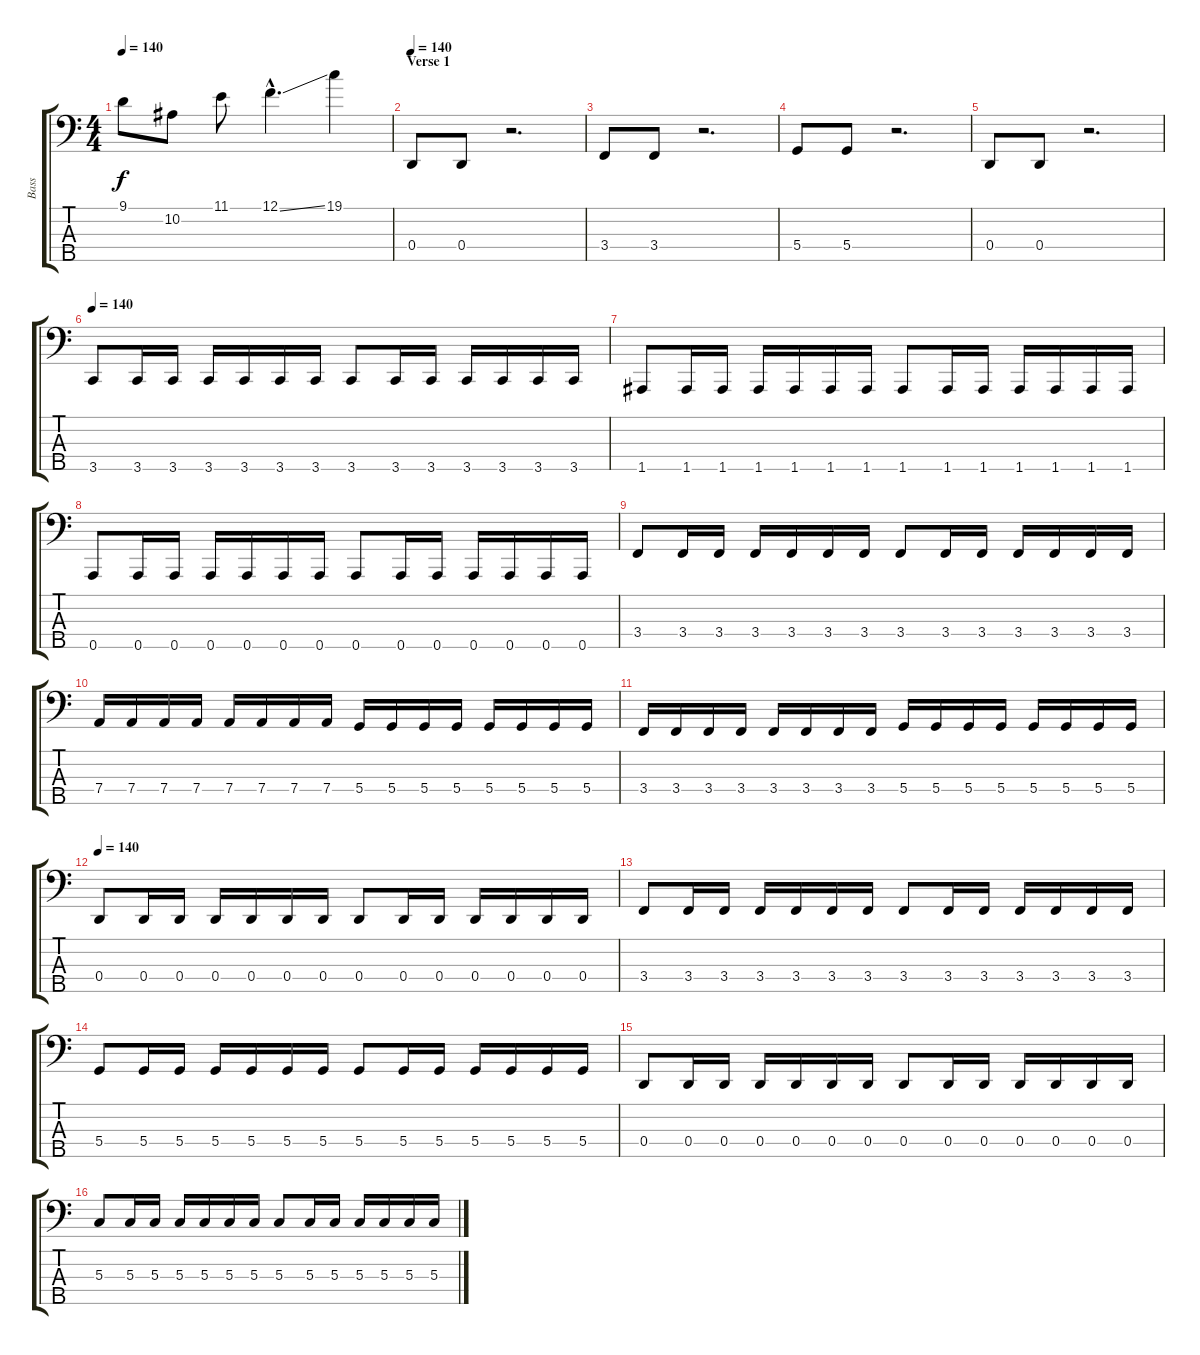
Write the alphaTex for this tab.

\track ("Bass" "Bass") {instrument electricbassfinger}
\staff {score tabs}
\tuning (F2 C2 G1 D1 A0) {hide}
\ts (4 4)
\tempo 140
\clef f4
\ks c
9.1.8{dy f volume 16 instrument electricbasspick} 10.2.8 11.1.8 12.1{ss hac}.4{d} 19.1.4 |
\section ("" "Verse 1")
\tempo 140
0.4.8{volume 12 instrument electricbassfinger} 0.4.8 r.2{d} |
3.4.8 3.4.8 r.2{d} |
5.4.8 5.4.8 r.2{d} |
0.4.8 0.4.8 r.2{d} |
\tempo 140
3.5.8{volume 12} 3.5.16 3.5.16 3.5.16 3.5.16 3.5.16 3.5.16 3.5.8 3.5.16 3.5.16 3.5.16 3.5.16 3.5.16 3.5.16 |
1.5.8 1.5.16 1.5.16 1.5.16 1.5.16 1.5.16 1.5.16 1.5.8 1.5.16 1.5.16 1.5.16 1.5.16 1.5.16 1.5.16 |
0.5.8 0.5.16 0.5.16 0.5.16 0.5.16 0.5.16 0.5.16 0.5.8 0.5.16 0.5.16 0.5.16 0.5.16 0.5.16 0.5.16 |
3.4.8 3.4.16 3.4.16 3.4.16 3.4.16 3.4.16 3.4.16 3.4.8 3.4.16 3.4.16 3.4.16 3.4.16 3.4.16 3.4.16 |
7.4.16 7.4.16 7.4.16 7.4.16 7.4.16 7.4.16 7.4.16 7.4.16 5.4.16 5.4.16 5.4.16 5.4.16 5.4.16 5.4.16 5.4.16 5.4.16 |
3.4.16 3.4.16 3.4.16 3.4.16 3.4.16 3.4.16 3.4.16 3.4.16 5.4.16 5.4.16 5.4.16 5.4.16 5.4.16 5.4.16 5.4.16 5.4.16 |
\tempo 140
0.4.8 0.4.16 0.4.16 0.4.16 0.4.16 0.4.16 0.4.16 0.4.8 0.4.16 0.4.16 0.4.16 0.4.16 0.4.16 0.4.16 |
3.4.8 3.4.16 3.4.16 3.4.16 3.4.16 3.4.16 3.4.16 3.4.8 3.4.16 3.4.16 3.4.16 3.4.16 3.4.16 3.4.16 |
5.4.8 5.4.16 5.4.16 5.4.16 5.4.16 5.4.16 5.4.16 5.4.8 5.4.16 5.4.16 5.4.16 5.4.16 5.4.16 5.4.16 |
0.4.8 0.4.16 0.4.16 0.4.16 0.4.16 0.4.16 0.4.16 0.4.8 0.4.16 0.4.16 0.4.16 0.4.16 0.4.16 0.4.16 |
5.3.8 5.3.16 5.3.16 5.3.16 5.3.16 5.3.16 5.3.16 5.3.8 5.3.16 5.3.16 5.3.16 5.3.16 5.3.16 5.3.16
